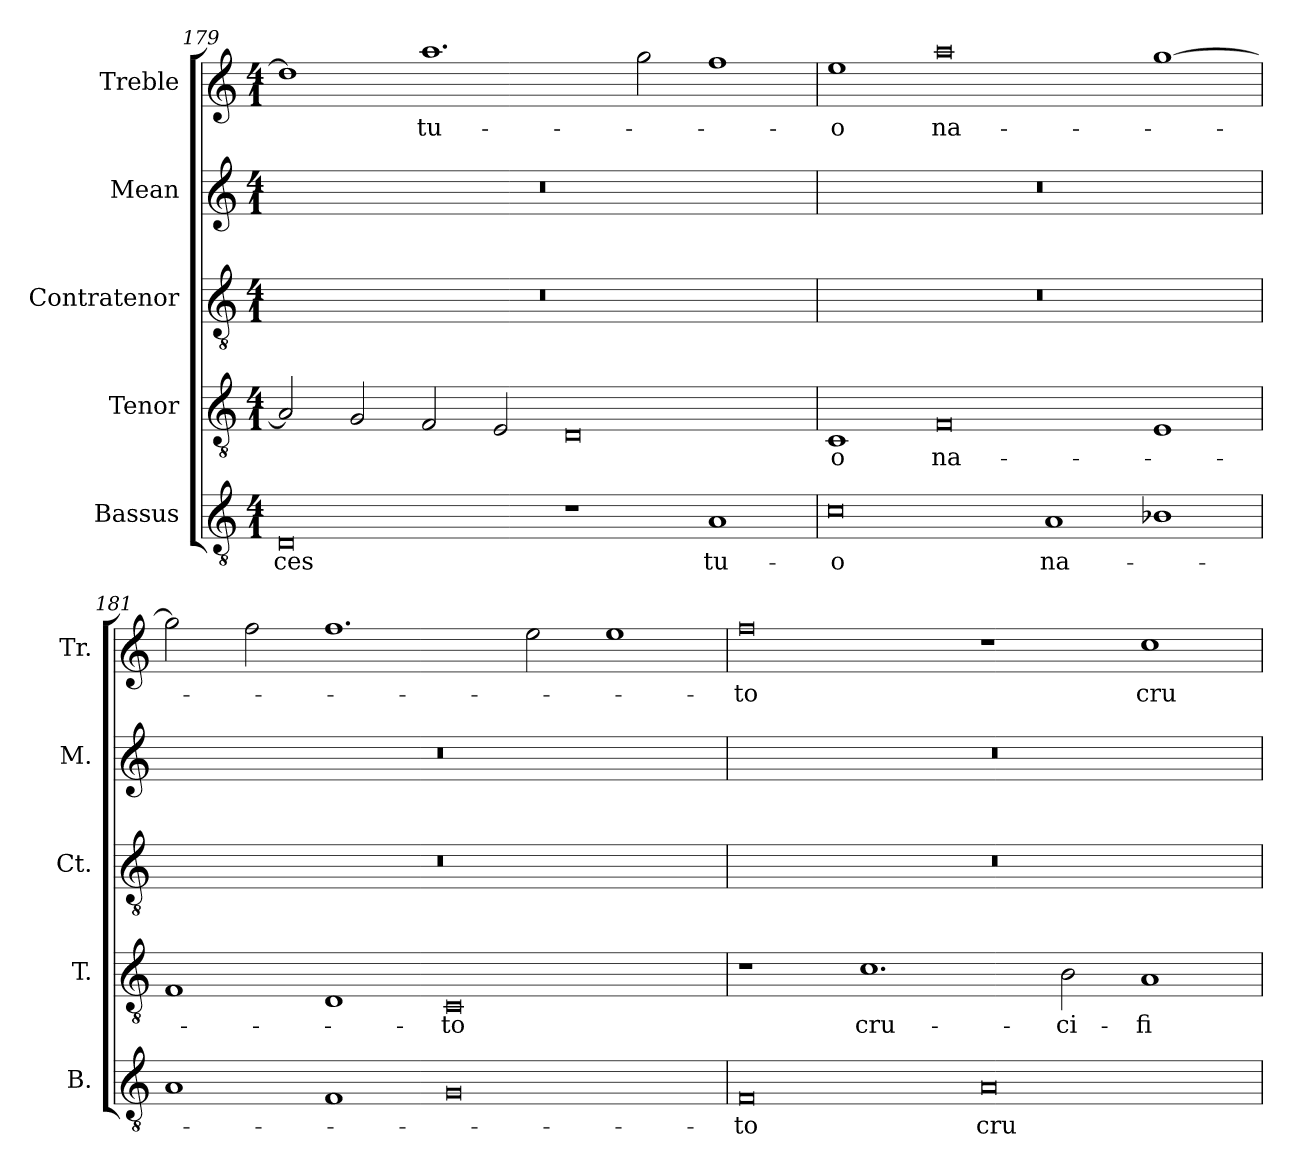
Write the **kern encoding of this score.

**kern	**text	**kern	**text	**kern	**kern	**kern	**text
*part5	*part5	*part4	*part4	*part3	*part2	*part1	*part1
*staff5	*staff5	*staff4	*staff4	*staff3	*staff2	*staff1	*staff1
*I"Bassus	*	*I"Tenor	*	*I"Contratenor	*I"Mean	*I"Treble	*
*I'B.	*	*I'T.	*	*I'Ct.	*I'M.	*I'Tr.	*
!!LO:LB:g=z
*clefGv2	*	*clefGv2	*	*clefGv2	*clefG2	*clefG2	*
*ITrd7c12	*	*ITrd7c12	*	*ITrd7c12	*	*	*
*k[]	*	*k[]	*	*k[]	*k[]	*k[]	*
*	*	*	*	*	*C:	*C:	*
*M4/1	*	*M4/1	*	*M4/1	*M4/1	*M4/1	*
=179	=179	=179	=179	=179	=179	=179	=179
!	!LO:LY:b:color=#000000	!	!	!LO:N:vis=1	!LO:N:vis=1	!	!
0DDi	-ces	2AAi/]	.	00r	00r	1ddi]	.
.	.	2GGi/	.	.	.	.	.
!	!	!	!	!	!	!	!LO:LY:b:color=#000000
.	.	2FFi/	.	.	.	1.aai	tu-
.	.	2EEi/	.	.	.	.	.
1r	.	0DDi	.	.	.	.	.
.	.	.	.	.	.	2ggi\	.
!	!LO:LY:b:color=#000000	!	!	!	!	!	!
1AAi	tu-	.	.	.	.	1ffi	.
=180`	=180`	=180`	=180`	=180`	=180`	=180`	=180`
!	!LO:LY:b:color=#000000	!	!	!	!	!	!
!	!	!	!LO:LY:b:color=#000000	!LO:N:vis=1	!LO:N:vis=1	!	!
!	!	!	!	!	!	!	!LO:LY:b:color=#000000
0Ci	-o	1CCi	-o	00r	00r	1eei	-o
!	!	!	!LO:LY:b:color=#000000	!	!	!	!
!	!	!	!	!	!	!	!LO:LY:b:color=#000000
.	.	0FFi	na-	.	.	0aai	na-
!	!LO:LY:b:color=#000000	!	!	!	!	!	!
1AAi	na-	.	.	.	.	.	.
1BB-Xi	.	1EEi	.	.	.	[>1ggi	.
=181`	=181`	=181`	=181`	=181`	=181`	=181`	=181`
!	!	!	!	!LO:N:vis=1	!LO:N:vis=1	!	!
1AAi	.	1FFi	.	00r	00r	2ggi\]	.
.	.	.	.	.	.	2ffi\	.
1FFi	.	1DDi	.	.	.	1.ffi	.
!	!	!	!LO:LY:b:color=#000000	!	!	!	!
0GGi	.	0CCi	-to	.	.	.	.
.	.	.	.	.	.	2eei\	.
.	.	.	.	.	.	1eei	.
!!LO:PB:g=z
=182`	=182`	=182`	=182`	=182`	=182`	=182`	=182`
!	!LO:LY:b:color=#000000	!	!	!LO:N:vis=1	!LO:N:vis=1	!	!
!	!	!	!	!	!	!	!LO:LY:b:color=#000000
0FFi	-to	1r	.	00r	00r	0ffi	-to
!	!	!	!LO:LY:b:color=#000000	!	!	!	!
.	.	1.Ci	cru-	.	.	.	.
!	!LO:LY:b:color=#000000	!	!	!	!	!	!
0AAi	cru-	.	.	.	.	1r	.
!	!	!	!LO:LY:b:color=#000000	!	!	!	!
.	.	2BBi\	-ci-	.	.	.	.
!	!	!	!LO:LY:b:color=#000000	!	!	!	!
!	!	!	!	!	!	!	!LO:LY:b:color=#000000
.	.	1AAi	-fi-	.	.	1cci	cru-
=`	=`	=`	=`	=`	=`	=`	=`
*-	*-	*-	*-	*-	*-	*-	*-
